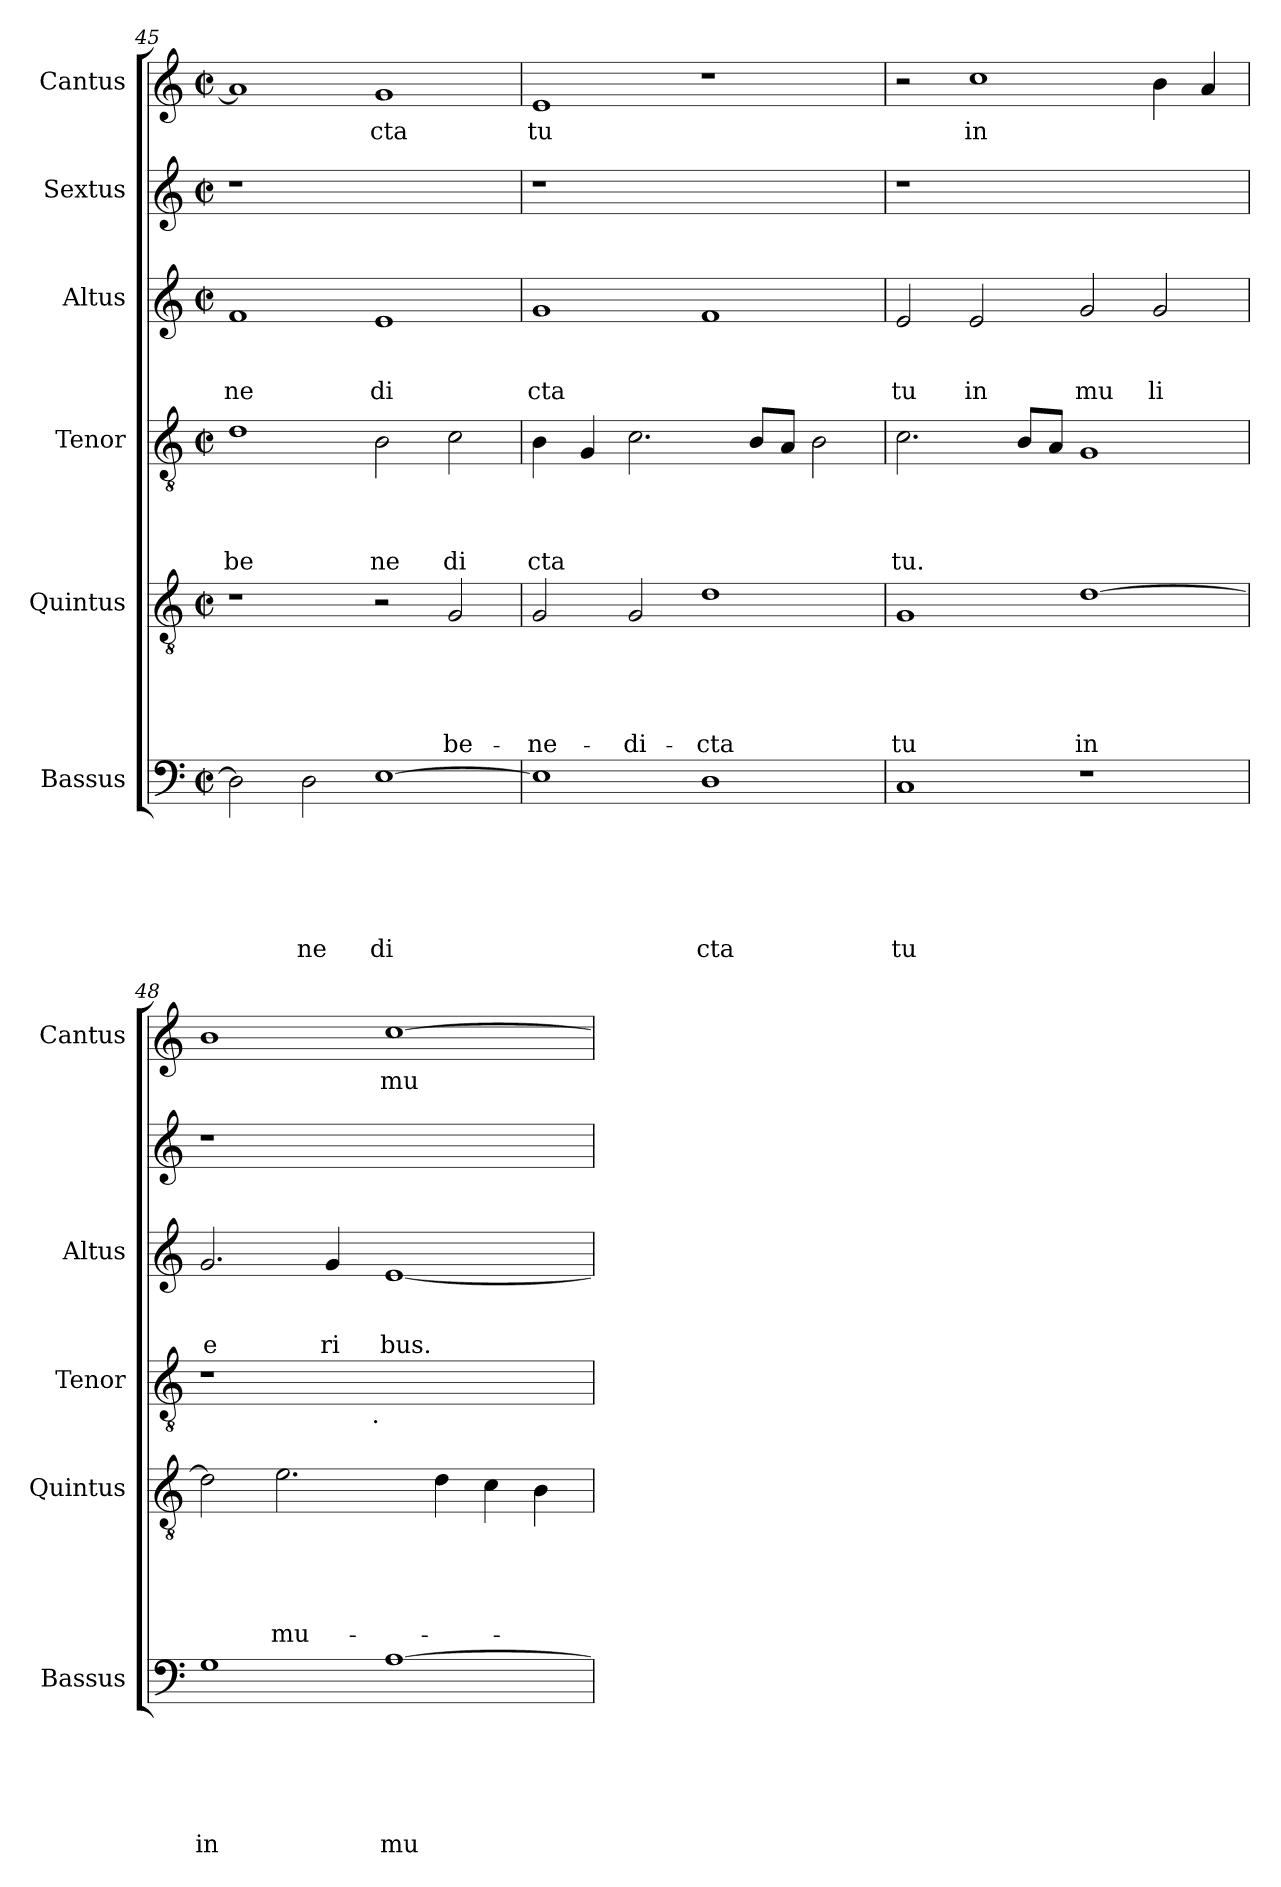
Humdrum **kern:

**kern	**text	**text	**text	**text	**text	**text	**kern	**text	**text	**text	**text	**text	**kern	**text	**text	**text	**text	**kern	**text	**text	**text	**kern	**kern	**text
*part6	*part6	*part6	*part6	*part6	*part6	*part6	*part5	*part5	*part5	*part5	*part5	*part5	*part4	*part4	*part4	*part4	*part4	*part3	*part3	*part3	*part3	*part2	*part1	*part1
*staff6	*staff6	*staff6	*staff6	*staff6	*staff6	*staff6	*staff5	*staff5	*staff5	*staff5	*staff5	*staff5	*staff4	*staff4	*staff4	*staff4	*staff4	*staff3	*staff3	*staff3	*staff3	*staff2	*staff1	*staff1
*I"Bassus	*	*	*	*	*	*	*I"Quintus	*	*	*	*	*	*I"Tenor	*	*	*	*	*I"Altus	*	*	*	*I"Sextus	*I"Cantus	*
*I'Bassus	*	*	*	*	*	*	*I'Quintus	*	*	*	*	*	*I'Tenor	*	*	*	*	*I'Altus	*	*	*	*	*I'Cantus	*
*clefF4	*	*	*	*	*	*	*clefGv2	*	*	*	*	*	*clefGv2	*	*	*	*	*clefG2	*	*	*	*clefG2	*clefG2	*
*k[]	*	*	*	*	*	*	*k[]	*	*	*	*	*	*k[]	*	*	*	*	*k[]	*	*	*	*k[]	*k[]	*
*C:	*	*	*	*	*	*	*C:	*	*	*	*	*	*C:	*	*	*	*	*C:	*	*	*	*C:	*C:	*
*M2/2	*	*	*	*	*	*	*M2/2	*	*	*	*	*	*M2/2	*	*	*	*	*M2/2	*	*	*	*M2/2	*M2/2	*
*met(c|)	*	*	*	*	*	*	*met(c|)	*	*	*	*	*	*met(c|)	*	*	*	*	*met(c|)	*	*	*	*met(c|)	*met(c|)	*
=45	=45	=45	=45	=45	=45	=45	=45	=45	=45	=45	=45	=45	=45	=45	=45	=45	=45	=45	=45	=45	=45	=45	=45	=45
!	!	!	!	!	!	!	!	!	!	!	!	!	!	!	!	!	!LO:LY:b	!	!	!	!LO:LY:b	!	!	!
2D\]	.	.	.	.	.	.	1r	.	.	.	.	.	1d	.	.	.	be	1f	.	.	ne	1r	1a]	.
!	!	!	!	!	!	!LO:LY:b	!	!	!	!	!	!	!	!	!	!	!	!	!	!	!	!	!	!
2D\	.	.	.	.	.	ne	.	.	.	.	.	.	.	.	.	.	.	.	.	.	.	.	.	.
!	!	!	!	!	!	!LO:LY:b	!	!	!	!	!	!	!	!	!	!	!LO:LY:b	!	!	!	!LO:LY:b	!	!	!LO:LY:b
[>1E	.	.	.	.	.	di	2r	.	.	.	.	.	2B\	.	.	.	ne	1e	.	.	di	1ryy	1g	-cta
!	!	!	!	!	!	!	!	!	!	!	!	!LO:LY:b	!	!	!	!	!LO:LY:b	!	!	!	!	!	!	!
.	.	.	.	.	.	.	2G/	.	.	.	.	be-	2c\	.	.	.	di	.	.	.	.	.	.	.
=46	=46	=46	=46	=46	=46	=46	=46	=46	=46	=46	=46	=46	=46	=46	=46	=46	=46	=46	=46	=46	=46	=46	=46	=46
!	!	!	!	!	!	!	!	!	!	!	!	!LO:LY:b	!	!	!	!	!LO:LY:b	!	!	!	!LO:LY:b	!	!	!LO:LY:b
1E]	.	.	.	.	.	.	2G/	.	.	.	.	-ne-	4B\	.	.	.	cta	1g	.	.	cta	1r	1e	tu
.	.	.	.	.	.	.	.	.	.	.	.	.	4G/	.	.	.	.	.	.	.	.	.	.	.
!	!	!	!	!	!	!	!	!	!	!	!	!LO:LY:b	!	!	!	!	!	!	!	!	!	!	!	!
.	.	.	.	.	.	.	2G/	.	.	.	.	-di-	2.c\	.	.	.	.	.	.	.	.	.	.	.
!	!	!	!	!	!	!LO:LY:b	!	!	!	!	!	!LO:LY:b	!	!	!	!	!	!	!	!	!	!	!	!
1D	.	.	.	.	.	cta	1d	.	.	.	.	-cta	.	.	.	.	.	1f	.	.	.	1ryy	1r	.
.	.	.	.	.	.	.	.	.	.	.	.	.	8B/L	.	.	.	.	.	.	.	.	.	.	.
.	.	.	.	.	.	.	.	.	.	.	.	.	8A/J	.	.	.	.	.	.	.	.	.	.	.
.	.	.	.	.	.	.	.	.	.	.	.	.	2B\	.	.	.	.	.	.	.	.	.	.	.
!!LO:LB:g=z
=47	=47	=47	=47	=47	=47	=47	=47	=47	=47	=47	=47	=47	=47	=47	=47	=47	=47	=47	=47	=47	=47	=47	=47	=47
!	!	!	!	!	!	!LO:LY:b	!	!	!	!	!	!LO:LY:b	!	!	!	!	!LO:LY:b	!	!	!	!LO:LY:b	!	!	!
1C	.	.	.	.	.	tu	1G	.	.	.	.	tu	2.c\	.	.	.	tu.	2e/	.	.	tu	1r	2r	.
!	!	!	!	!	!	!	!	!	!	!	!	!	!	!	!	!	!	!	!	!	!LO:LY:b	!	!	!LO:LY:b
.	.	.	.	.	.	.	.	.	.	.	.	.	.	.	.	.	.	2e/	.	.	in	.	1cc	in
.	.	.	.	.	.	.	.	.	.	.	.	.	8B/L	.	.	.	.	.	.	.	.	.	.	.
.	.	.	.	.	.	.	.	.	.	.	.	.	8A/J	.	.	.	.	.	.	.	.	.	.	.
!	!	!	!	!	!	!	!	!	!	!	!	!LO:LY:b	!	!	!	!	!	!	!	!	!LO:LY:b	!	!	!
1r	.	.	.	.	.	.	[>1d	.	.	.	.	in	1G	.	.	.	.	2g/	.	.	mu	1ryy	.	.
!	!	!	!	!	!	!	!	!	!	!	!	!	!	!	!	!	!	!	!	!	!LO:LY:b	!	!	!
.	.	.	.	.	.	.	.	.	.	.	.	.	.	.	.	.	.	2g/	.	.	li	.	4b\	.
.	.	.	.	.	.	.	.	.	.	.	.	.	.	.	.	.	.	.	.	.	.	.	4a/	.
=48	=48	=48	=48	=48	=48	=48	=48	=48	=48	=48	=48	=48	=48	=48	=48	=48	=48	=48	=48	=48	=48	=48	=48	=48
!	!	!	!	!	!	!LO:LY:b	!	!	!	!	!	!	!	!	!	!	!	!	!	!	!LO:LY:b	!	!	!
*	*	*	*	*	*	*	*	*	*	*	*	*	*^	*	*	*	*	*	*	*	*	*	*	*
1G	.	.	.	.	.	in	2d\]	.	.	.	.	.	1r	2ryy	.	.	.	.	2.g/	.	.	e	1r	1b	.
!	!	!	!	!	!	!	!	!	!	!	!	!LO:LY:b	!	!	!	!	!	!	!	!	!	!	!	!	!
.	.	.	.	.	.	.	2.e\	.	.	.	.	mu-	.	4...ryy	.	.	.	.	.	.	.	.	.	.	.
!	!	!	!	!	!	!	!	!	!	!	!	!	!	!	!	!	!	!	!	!	!	!LO:LY:b	!	!	!
.	.	.	.	.	.	.	.	.	.	.	.	.	.	.	.	.	.	.	4g/	.	.	ri	.	.	.
!	!	!	!	!	!	!	!	!	!	!	!	!	!	!LO:TX:b:t=.	!	!	!	!	!	!	!	!	!	!	!
.	.	.	.	.	.	.	.	.	.	.	.	.	.	1ryy	.	.	.	.	.	.	.	.	.	.	.
!	!	!	!	!	!	!LO:LY:b	!	!	!	!	!	!	!	!	!	!	!	!	!	!	!	!LO:LY:b	!	!	!LO:LY:b
[>1A	.	.	.	.	.	mu-	.	.	.	.	.	.	1ryy	.	.	.	.	.	[<1e	.	.	bus.	1ryy	[>1cc	mu-
.	.	.	.	.	.	.	4d\	.	.	.	.	.	.	.	.	.	.	.	.	.	.	.	.	.	.
.	.	.	.	.	.	.	4c\	.	.	.	.	.	.	.	.	.	.	.	.	.	.	.	.	.	.
.	.	.	.	.	.	.	4B\	.	.	.	.	.	.	.	.	.	.	.	.	.	.	.	.	.	.
.	.	.	.	.	.	.	.	.	.	.	.	.	.	32ryy	.	.	.	.	.	.	.	.	.	.	.
*	*	*	*	*	*	*	*	*	*	*	*	*	*v	*v	*	*	*	*	*	*	*	*	*	*	*
=	=	=	=	=	=	=	=	=	=	=	=	=	=	=	=	=	=	=	=	=	=	=	=	=
*-	*-	*-	*-	*-	*-	*-	*-	*-	*-	*-	*-	*-	*-	*-	*-	*-	*-	*-	*-	*-	*-	*-	*-	*-
